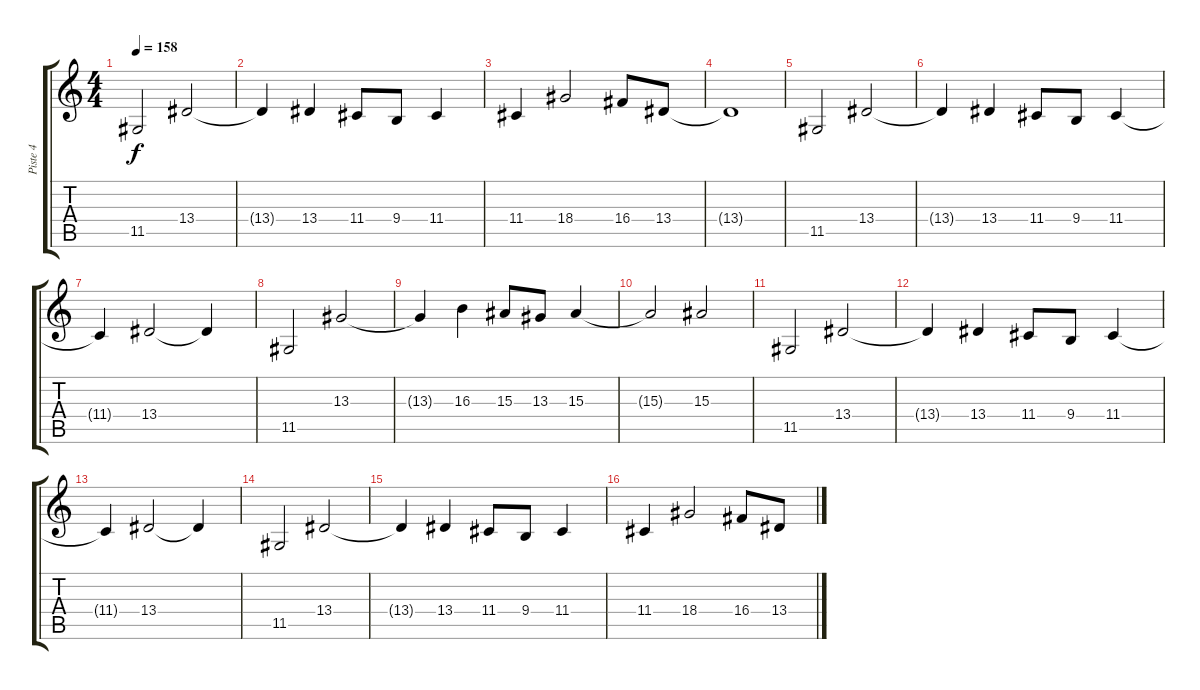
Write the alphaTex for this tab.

\track ("Piste 4" "Piste 4") {instrument choiraahs}
\staff {score tabs}
\tuning (E4 B3 G3 D3 A2 E2) {hide}
\ts (4 4)
\tempo 158
\clef g2
\ks c
11.5.2{dy f} 13.4.2 |
13.4{t}.4 13.4.4 11.4.8 9.4.8 11.4.4 |
11.4.4 18.4.2 16.4.8 13.4.8 |
13.4{t}.1 |
11.5.2 13.4.2 |
13.4{t}.4 13.4.4 11.4.8 9.4.8 11.4.4 |
11.4{t}.4 13.4.2 13.4{t}.4 |
11.5.2 13.3.2 |
13.3{t}.4 16.3.4 15.3.8 13.3.8 15.3.4 |
15.3{t}.2 15.3.2 |
11.5.2 13.4.2 |
13.4{t}.4 13.4.4 11.4.8 9.4.8 11.4.4 |
11.4{t}.4 13.4.2 13.4{t}.4 |
11.5.2 13.4.2 |
13.4{t}.4 13.4.4 11.4.8 9.4.8 11.4.4 |
11.4.4 18.4.2 16.4.8 13.4.8
